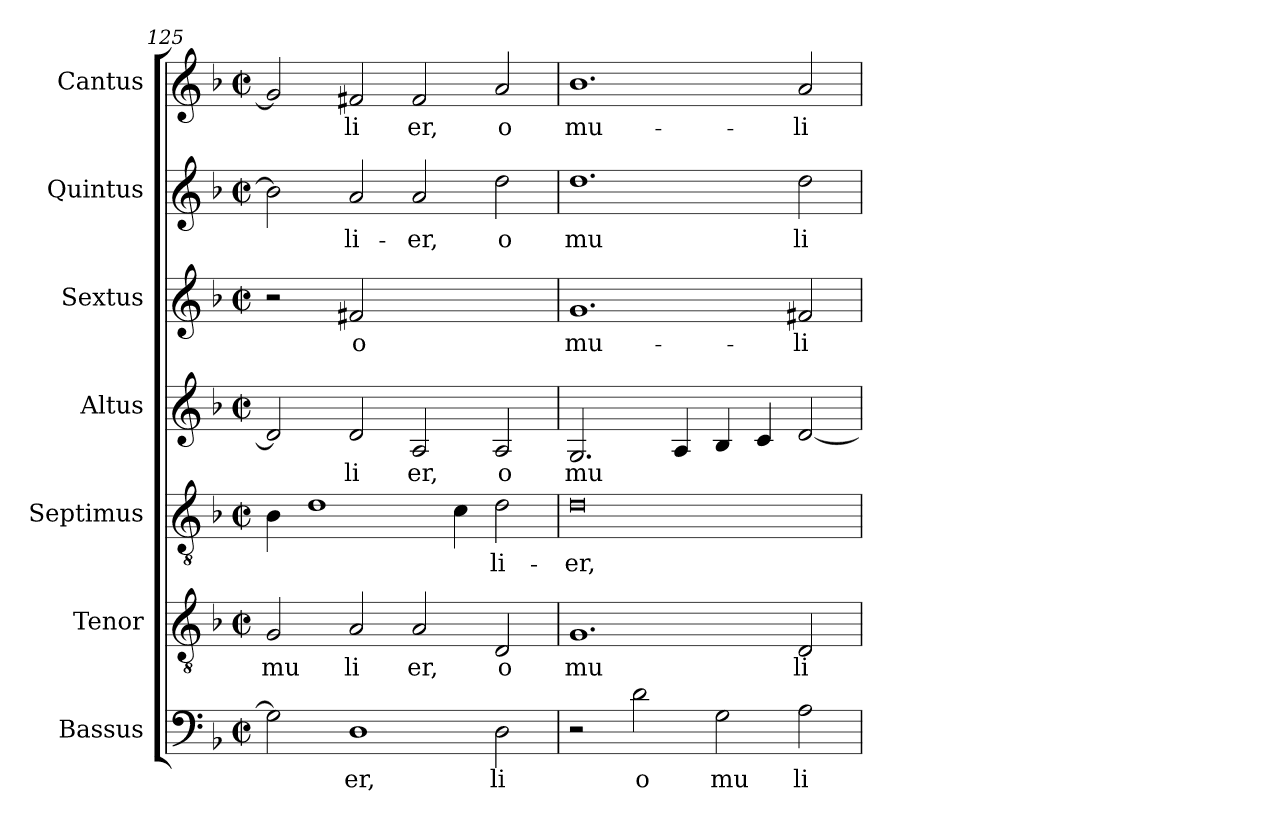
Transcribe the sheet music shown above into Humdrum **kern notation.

**kern	**text	**kern	**text	**kern	**text	**kern	**text	**kern	**text	**kern	**text	**kern	**text
*part7	*part7	*part6	*part6	*part5	*part5	*part4	*part4	*part3	*part3	*part2	*part2	*part1	*part1
*staff7	*staff7	*staff6	*staff6	*staff5	*staff5	*staff4	*staff4	*staff3	*staff3	*staff2	*staff2	*staff1	*staff1
*I"Bassus	*	*I"Tenor	*	*I"Septimus	*	*I"Altus	*	*I"Sextus	*	*I"Quintus	*	*I"Cantus	*
*clefF4	*	*clefGv2	*	*clefGv2	*	*clefG2	*	*clefG2	*	*clefG2	*	*clefG2	*
*k[b-]	*	*k[b-]	*	*k[b-]	*	*k[b-]	*	*k[b-]	*	*k[b-]	*	*k[b-]	*
*F:	*	*F:	*	*F:	*	*F:	*	*F:	*	*F:	*	*F:	*
*M2/2	*	*M2/2	*	*M2/2	*	*M2/2	*	*M2/2	*	*M2/2	*	*M2/2	*
*met(c|)	*	*met(c|)	*	*met(c|)	*	*met(c|)	*	*met(c|)	*	*met(c|)	*	*met(c|)	*
=125	=125	=125	=125	=125	=125	=125	=125	=125	=125	=125	=125	=125	=125
!	!	!	!LO:LY:b:cj	!	!	!	!	!	!	!	!	!	!
2G\]	.	2G/	mu	4B-\	.	2d/]	.	2r	.	2b-\]	.	2g/]	.
.	.	.	.	1d	.	.	.	.	.	.	.	.	.
!	!LO:LY:b:cj	!	!LO:LY:b:cj	!	!	!	!LO:LY:b:cj	!	!LO:LY:b:cj	!	!LO:LY:b:cj	!	!LO:LY:b:cj
1D	er,	2A/	li	.	.	2d/	li	2f#X/	o	2a/	-li-	2f#X/	li
!	!	!	!LO:LY:b:cj	!	!	!	!LO:LY:b:cj	!	!	!	!LO:LY:b:cj	!	!LO:LY:b:cj
.	.	2A/	er,	.	.	2A/	er,	1ryy	.	2a/	-er,	2f#/	er,
.	.	.	.	4c\	.	.	.	.	.	.	.	.	.
!	!LO:LY:b:cj	!	!LO:LY:b:cj	!	!LO:LY:b:cj	!	!LO:LY:b:cj	!	!	!	!LO:LY:b:cj	!	!LO:LY:b:cj
2D\	li	2D/	o	2d\	-li-	2A/	o	.	.	2dd\	o	2a/	o
!!LO:PB:g=z
=126	=126	=126	=126	=126	=126	=126	=126	=126	=126	=126	=126	=126	=126
!	!	!	!LO:LY:b:cj	!	!LO:LY:b:cj	!	!LO:LY:b	!	!LO:LY:b:cj	!	!LO:LY:b:cj	!	!LO:LY:b:cj
2r	.	1.G	mu	0d	-er,	2.G/	mu	1.g	mu-	1.dd	mu	1.b-	mu-
!	!LO:LY:b:cj	!	!	!	!	!	!	!	!	!	!	!	!
2d\	o	.	.	.	.	.	.	.	.	.	.	.	.
.	.	.	.	.	.	4A/	.	.	.	.	.	.	.
!	!LO:LY:b:cj	!	!	!	!	!	!	!	!	!	!	!	!
2G\	mu	.	.	.	.	4B-/	.	.	.	.	.	.	.
.	.	.	.	.	.	4c/	.	.	.	.	.	.	.
!	!LO:LY:b:cj	!	!LO:LY:b:cj	!	!	!	!	!	!LO:LY:b:cj	!	!LO:LY:b:cj	!	!LO:LY:b:cj
2A\	li	2D/	li	.	.	[<2d/	.	2f#X/	-li-	2dd\	li	2a/	-li-
=	=	=	=	=	=	=	=	=	=	=	=	=	=
*-	*-	*-	*-	*-	*-	*-	*-	*-	*-	*-	*-	*-	*-
